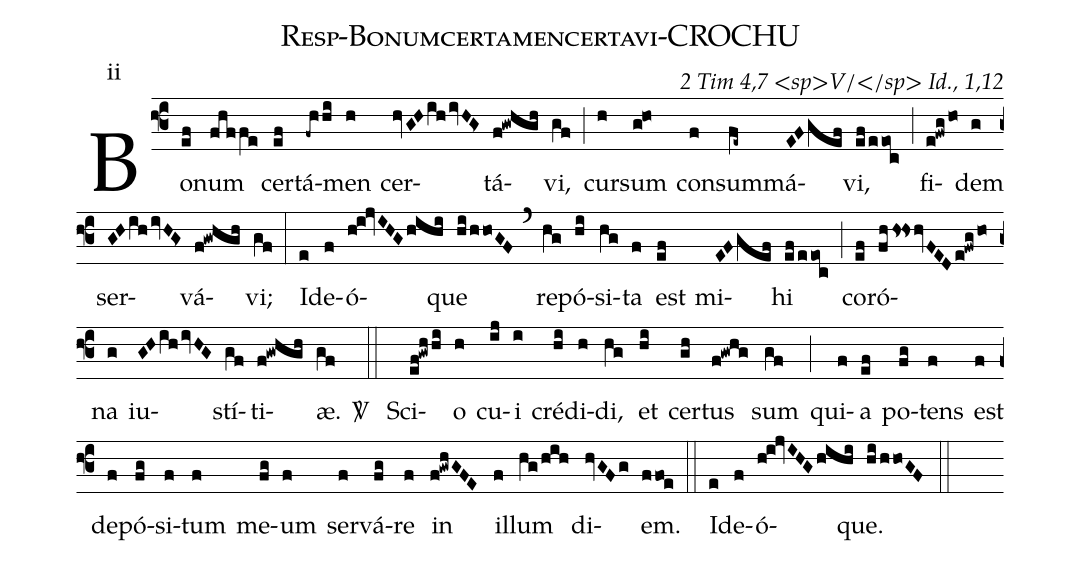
name: Resp-Bonumcertamencertavi-CROCHU;
commentary: 2 Tim 4,7 <sp>V/</sp> Id., 1,12;
annotation: ii;
%%
(f3) Bo(ef)num(fhffe) cer(ef)tá(-fhhi)men(h) cer(hv/GHih/ivHG>)tá(f!gwhgh)vi,(gf) (;) cur(h)sum(g!ho) con(f)sum(fe~)má(EFgef)vi,(ef/eeoc) (;) fi(e!fwg/ho)dem(g) ser(GHih/ivHG>)vá(f!gwhgh)vi;(gf) (:) I(e)de(f)ó(h!i!jvIHGhihi)que(hi/hhoGF) (`) re(hg)pó(hi)si(hg)ta(f) est(ef) mi(EFgef)hi(ef/eeoc) (;) co(ef)ró(fhhs!hshvFEDe!fwg/ho)na(g) iu(GHih/ivHG)stí(gf)ti(f!gwhgh)æ.(gf)

<sp>V/</sp> (::)
Sci(ef!gwhhi)o(h) cu(ij)i(i) cré(hi)di(h)di,(hg) et(hi) cer(gh)tus(f!gwhg) sum(gf) (;) qui(f)a(ef) po(fg)tens(f) est(f) de(f)pó(fg)si(f)tum(f) me(fg)um(f) ser(f)vá(fg)re(f) in(f!gwhGFE) il(f)lum(hg/hih) di(hvGFg)em.(ffoe) (::)
I(e)de(f)ó(h!i!jvIHGhihi)que.(hi/hhoGF) (::)
